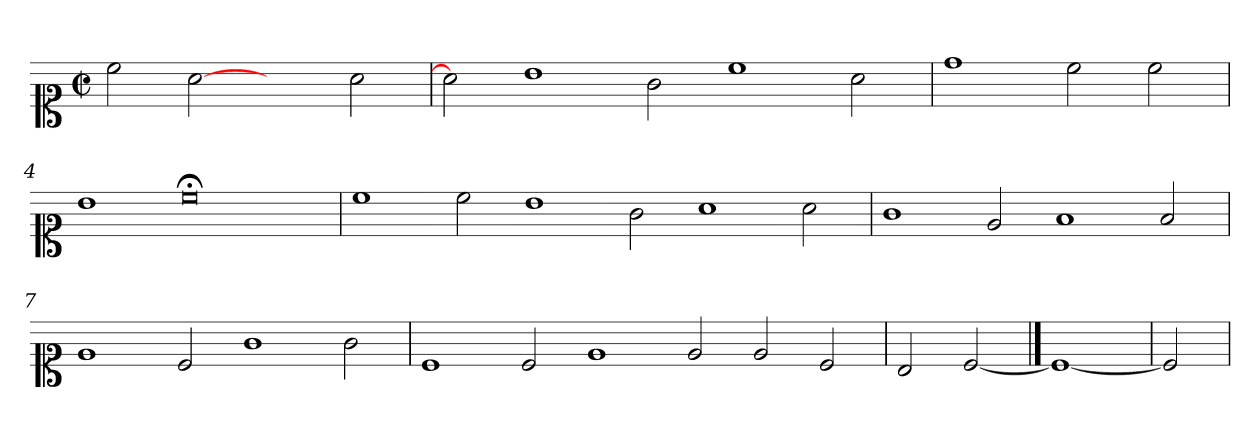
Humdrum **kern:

**kern
*part1
*staff1
*clefC1
*k[]
*M2/2
*met(c|)
=1
2cc\
[2a
2ryy
2a\
=2
2a]
1b
2g\
1cc
2a\
=3
1dd
2cc\
2cc\
=4
1b
0cc;<
=5
1cc
2cc\
1b
2g\
1a
2a\
=6
1g
2e/
1f
2f/
=7
1e
2c/
1g
2g\
=8
1c
2c/
1e
2e/
2e/
2c/
=9
2B/
[2c
==10
1c_
=11
2c]
=
*-
